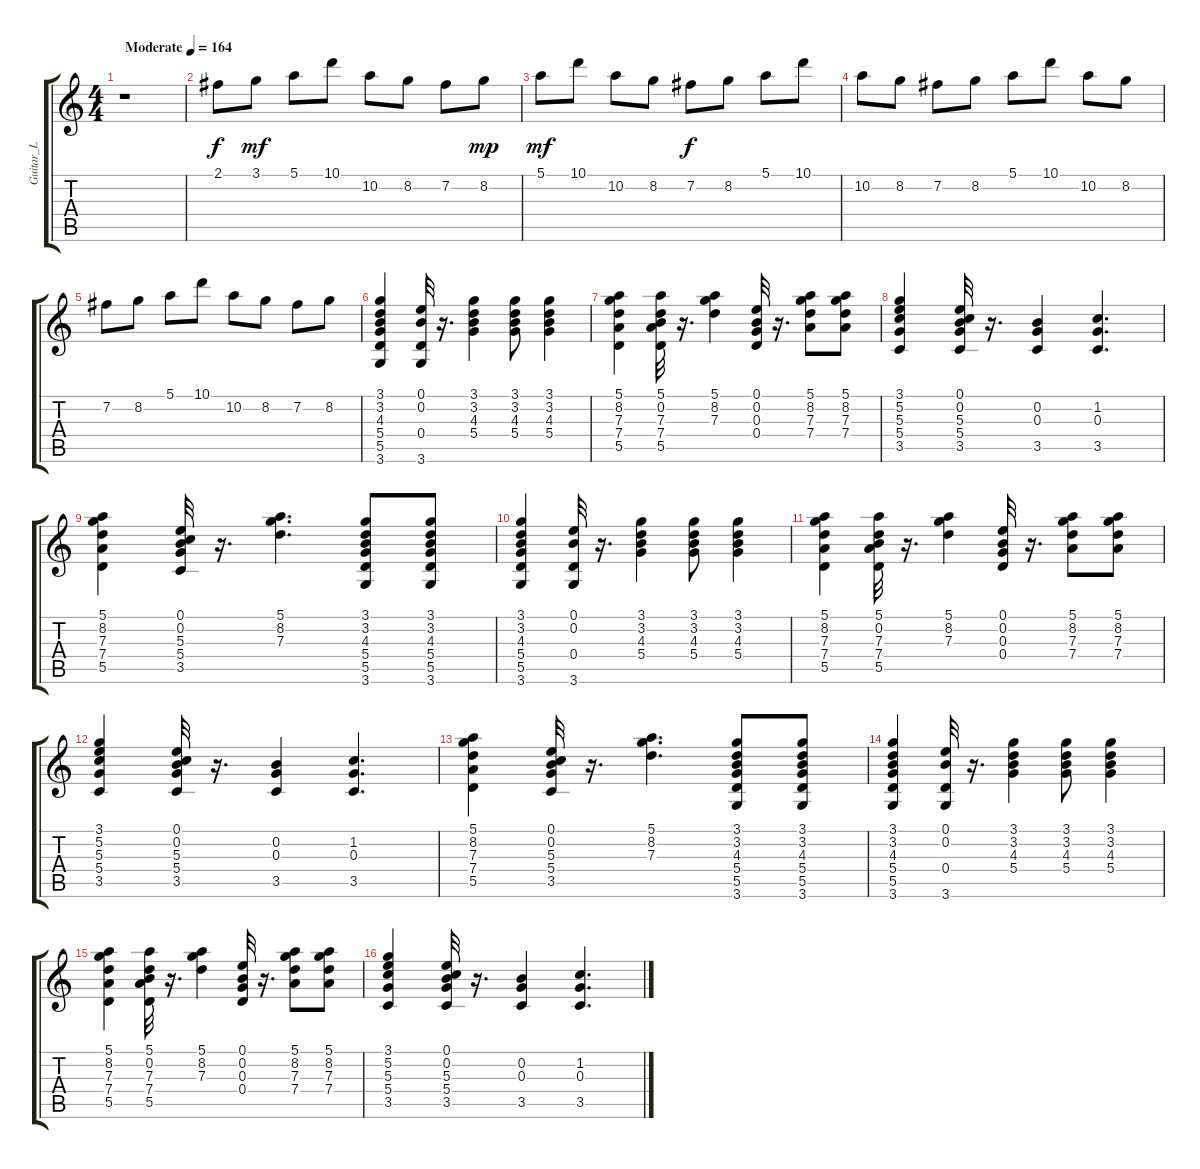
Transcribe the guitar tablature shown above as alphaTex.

\track ("Guitar_L" "Guitar_L") {instrument overdrivenguitar}
\staff {score tabs}
\tuning (E4 B3 G3 D3 A2 E2) {hide}
\ts (4 4)
\tempo (164 "Moderate")
\clef g2
\ks c
r.1{dy f instrument overdrivenguitar} |
2.1.8 3.1.8{dy mf} 5.1.8 10.1.8 10.2.8 8.2.8 7.2.8 8.2.8{dy mp} |
5.1.8{dy mf} 10.1.8 10.2.8 8.2.8 7.2.8{dy f} 8.2.8 5.1.8 10.1.8 |
10.2.8 8.2.8 7.2.8 8.2.8 5.1.8 10.1.8 10.2.8 8.2.8 |
7.2.8 8.2.8 5.1.8 10.1.8 10.2.8 8.2.8 7.2.8 8.2.8 |
(3.1 3.2 4.3 5.4 5.5 3.6).4 (0.1 0.2 0.4 3.6).32 r.16{d} (3.1 3.2 4.3 5.4).4 (3.1 3.2 4.3 5.4).8 (3.1 3.2 4.3 5.4).4 |
(5.1 8.2 7.3 7.4 5.5).4 (5.1 0.2 7.3 7.4 5.5).32 r.16{d} (5.1 8.2 7.3).4 (0.1 0.2 0.3 0.4).32 r.16{d} (5.1 8.2 7.3 7.4).8 (5.1 8.2 7.3 7.4).8 |
(3.1 5.2 5.3 5.4 3.5).4 (0.1 0.2 5.3 5.4 3.5).32 r.16{d} (0.2 0.3 3.5).4 (1.2 0.3 3.5).4{d} |
(5.1 8.2 7.3 7.4 5.5).4 (0.1 0.2 5.3 5.4 3.5).32 r.16{d} (5.1 8.2 7.3).4{d} (3.1 3.2 4.3 5.4 5.5 3.6).8 (3.1 3.2 4.3 5.4 5.5 3.6).8 |
(3.1 3.2 4.3 5.4 5.5 3.6).4 (0.1 0.2 0.4 3.6).32 r.16{d} (3.1 3.2 4.3 5.4).4 (3.1 3.2 4.3 5.4).8 (3.1 3.2 4.3 5.4).4 |
(5.1 8.2 7.3 7.4 5.5).4 (5.1 0.2 7.3 7.4 5.5).32 r.16{d} (5.1 8.2 7.3).4 (0.1 0.2 0.3 0.4).32 r.16{d} (5.1 8.2 7.3 7.4).8 (5.1 8.2 7.3 7.4).8 |
(3.1 5.2 5.3 5.4 3.5).4 (0.1 0.2 5.3 5.4 3.5).32 r.16{d} (0.2 0.3 3.5).4 (1.2 0.3 3.5).4{d} |
(5.1 8.2 7.3 7.4 5.5).4 (0.1 0.2 5.3 5.4 3.5).32 r.16{d} (5.1 8.2 7.3).4{d} (3.1 3.2 4.3 5.4 5.5 3.6).8 (3.1 3.2 4.3 5.4 5.5 3.6).8 |
(3.1 3.2 4.3 5.4 5.5 3.6).4 (0.1 0.2 0.4 3.6).32 r.16{d} (3.1 3.2 4.3 5.4).4 (3.1 3.2 4.3 5.4).8 (3.1 3.2 4.3 5.4).4 |
(5.1 8.2 7.3 7.4 5.5).4 (5.1 0.2 7.3 7.4 5.5).32 r.16{d} (5.1 8.2 7.3).4 (0.1 0.2 0.3 0.4).32 r.16{d} (5.1 8.2 7.3 7.4).8 (5.1 8.2 7.3 7.4).8 |
(3.1 5.2 5.3 5.4 3.5).4 (0.1 0.2 5.3 5.4 3.5).32 r.16{d} (0.2 0.3 3.5).4 (1.2 0.3 3.5).4{d}
